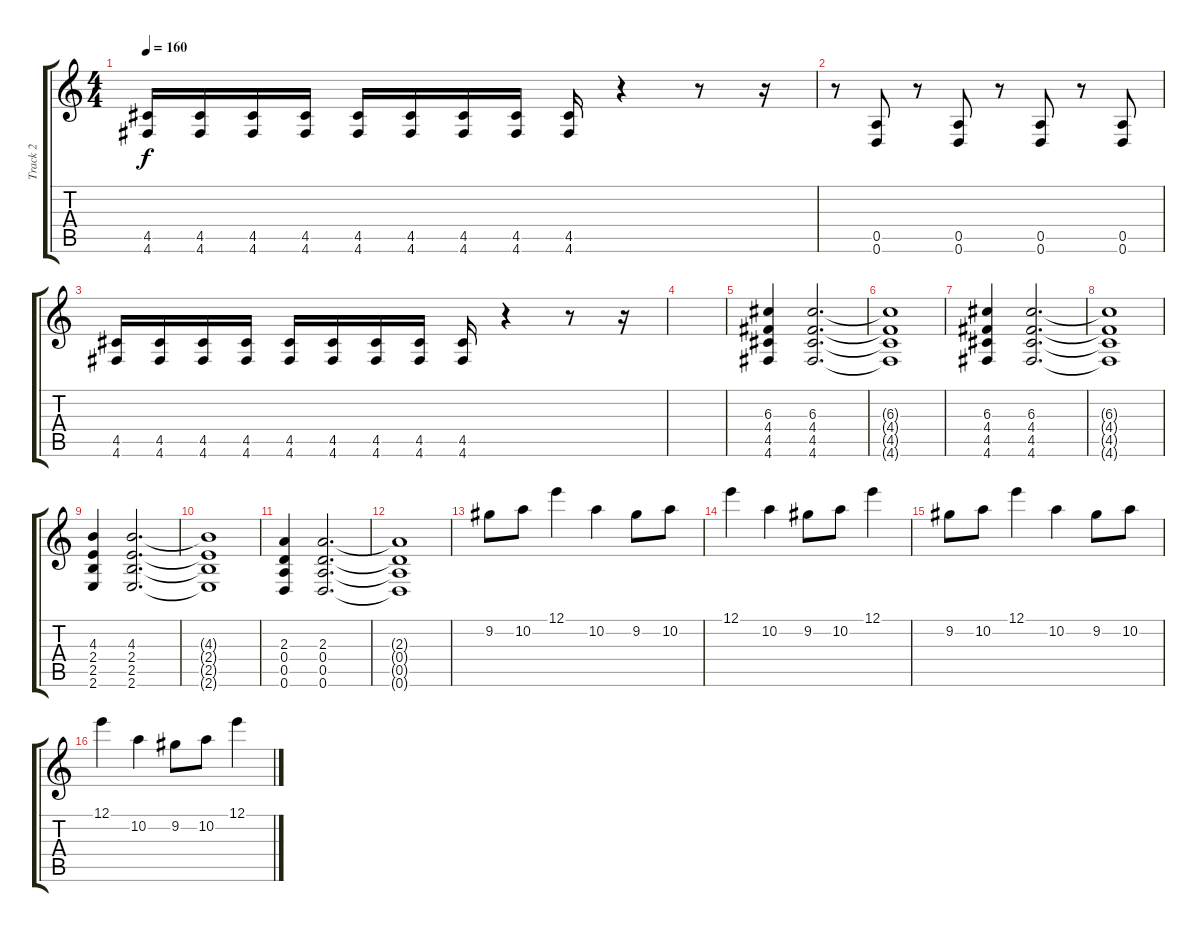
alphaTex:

\track ("Track 2" "Track 2") {instrument distortionguitar}
\staff {score tabs}
\tuning (E4 B3 G3 D3 A2 D2) {hide}
\ts (4 4)
\tempo 160
\clef g2
\ks c
(4.5 4.6).16{dy f} (4.5 4.6).16 (4.5 4.6).16 (4.5 4.6).16 (4.5 4.6).16 (4.5 4.6).16 (4.5 4.6).16 (4.5 4.6).16 (4.5 4.6).16 r.4 r.8 r.16 |
r.8 (0.5 0.6).8 r.8 (0.5 0.6).8 r.8 (0.5 0.6).8 r.8 (0.5 0.6).8 |
(4.5 4.6).16 (4.5 4.6).16 (4.5 4.6).16 (4.5 4.6).16 (4.5 4.6).16 (4.5 4.6).16 (4.5 4.6).16 (4.5 4.6).16 (4.5 4.6).16 r.4 r.8 r.16 |
|
(6.3 4.4 4.5 4.6).4 (6.3 4.4 4.5 4.6).2{d} |
(6.3{t} 4.4{t} 4.5{t} 4.6{t}).1 |
(6.3 4.4 4.5 4.6).4 (6.3 4.4 4.5 4.6).2{d} |
(6.3{t} 4.4{t} 4.5{t} 4.6{t}).1 |
(4.3 2.4 2.5 2.6).4 (4.3 2.4 2.5 2.6).2{d} |
(4.3{t} 2.4{t} 2.5{t} 2.6{t}).1 |
(2.3 0.4 0.5 0.6).4 (2.3 0.4 0.5 0.6).2{d} |
(2.3{t} 0.4{t} 0.5{t} 0.6{t}).1 |
9.2.8 10.2.8 12.1.4 10.2.4 9.2.8 10.2.8 |
12.1.4 10.2.4 9.2.8 10.2.8 12.1.4 |
9.2.8 10.2.8 12.1.4 10.2.4 9.2.8 10.2.8 |
12.1.4 10.2.4 9.2.8 10.2.8 12.1.4
